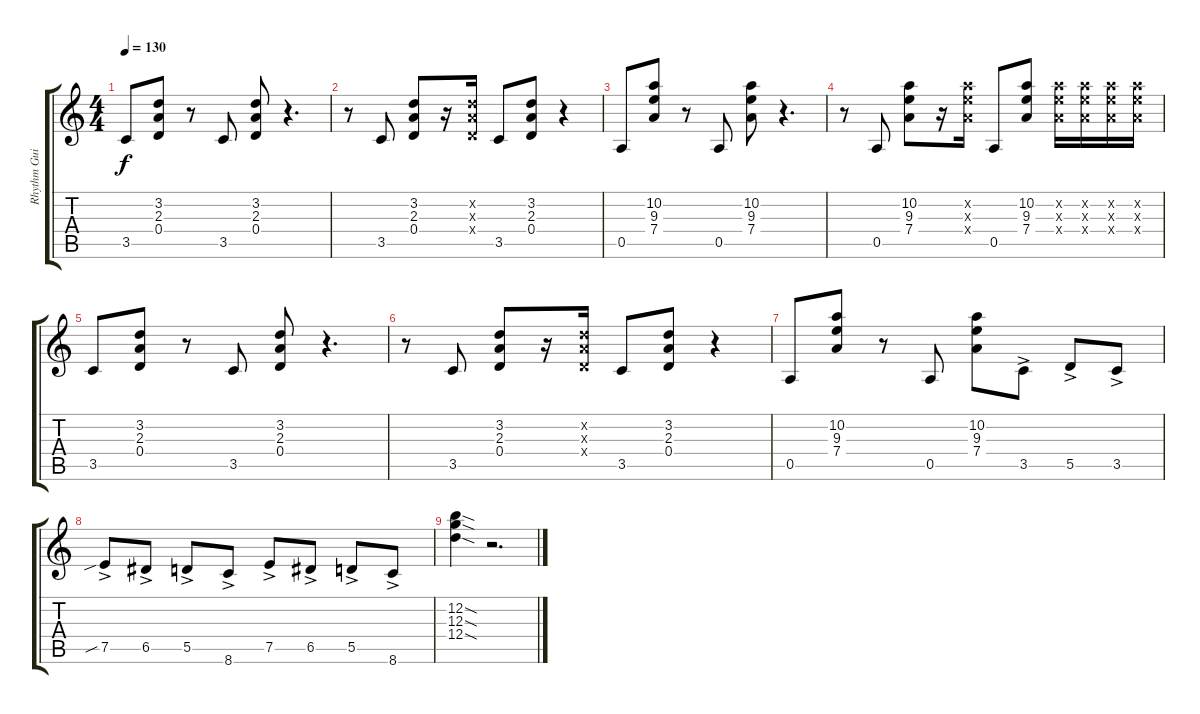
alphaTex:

\track ("Rhythm Guitar" "Rhythm Gui") {instrument distortionguitar}
\staff {score tabs}
\tuning (E4 B3 G3 D3 A2 E2) {hide}
\ts (4 4)
\tempo 130
\clef g2
\ks c
3.5.8{dy f} (3.2 2.3 0.4).8 r.8 3.5.8 (3.2 2.3 0.4).8 r.4{d} |
r.8 3.5.8 (3.2 2.3 0.4).8 r.16 (3.2{x} 2.3{x} 0.4{x}).16 3.5.8 (3.2 2.3 0.4).8 r.4 |
0.5.8 (10.2 9.3 7.4).8 r.8 0.5.8 (10.2 9.3 7.4).8 r.4{d} |
r.8 0.5.8 (10.2 9.3 7.4).8 r.16 (10.2{x} 9.3{x} 7.4{x}).16 0.5.8 (10.2 9.3 7.4).8 (10.2{x} 9.3{x} 7.4{x}).16 (10.2{x} 9.3{x} 7.4{x}).16 (10.2{x} 9.3{x} 7.4{x}).16 (10.2{x} 9.3{x} 7.4{x}).16 |
3.5.8 (3.2 2.3 0.4).8 r.8 3.5.8 (3.2 2.3 0.4).8 r.4{d} |
r.8 3.5.8 (3.2 2.3 0.4).8 r.16 (3.2{x} 2.3{x} 0.4{x}).16 3.5.8 (3.2 2.3 0.4).8 r.4 |
0.5.8 (10.2 9.3 7.4).8 r.8 0.5.8 (10.2 9.3 7.4).8 3.5{ac}.8 5.5{ac}.8 3.5{ac}.8 |
7.5{sib ac}.8 6.5{ac}.8 5.5{ac}.8 8.6{ac}.8 7.5{ac}.8 6.5{ac}.8 5.5{ac}.8 8.6{ac}.8 |
(12.2{sod} 12.3{sod} 12.4{sod}).4 r.2{d}
